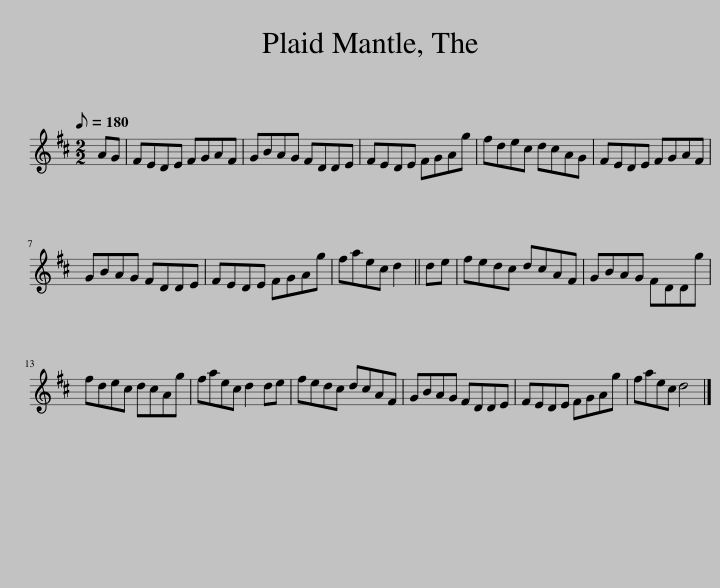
X:1
L:1/8
Q:1/8=180
M:2/2
I:linebreak $
K:D
V:1 treble
V:1
 AG | FEDE FGAF | GBAG FDDE | FEDE FGAg | fdec dcAG | %5
 FEDE FGAF |$ GBAG FDDE | FEDE FGAg | faec d2 || de | %10
 fedc dcAF | GBAG FDDg |$ fdec dcAg | faec d2 de | fedc dcAF | %15
 GBAG FDDE | FEDE FGAg | faec d4 |] %18
